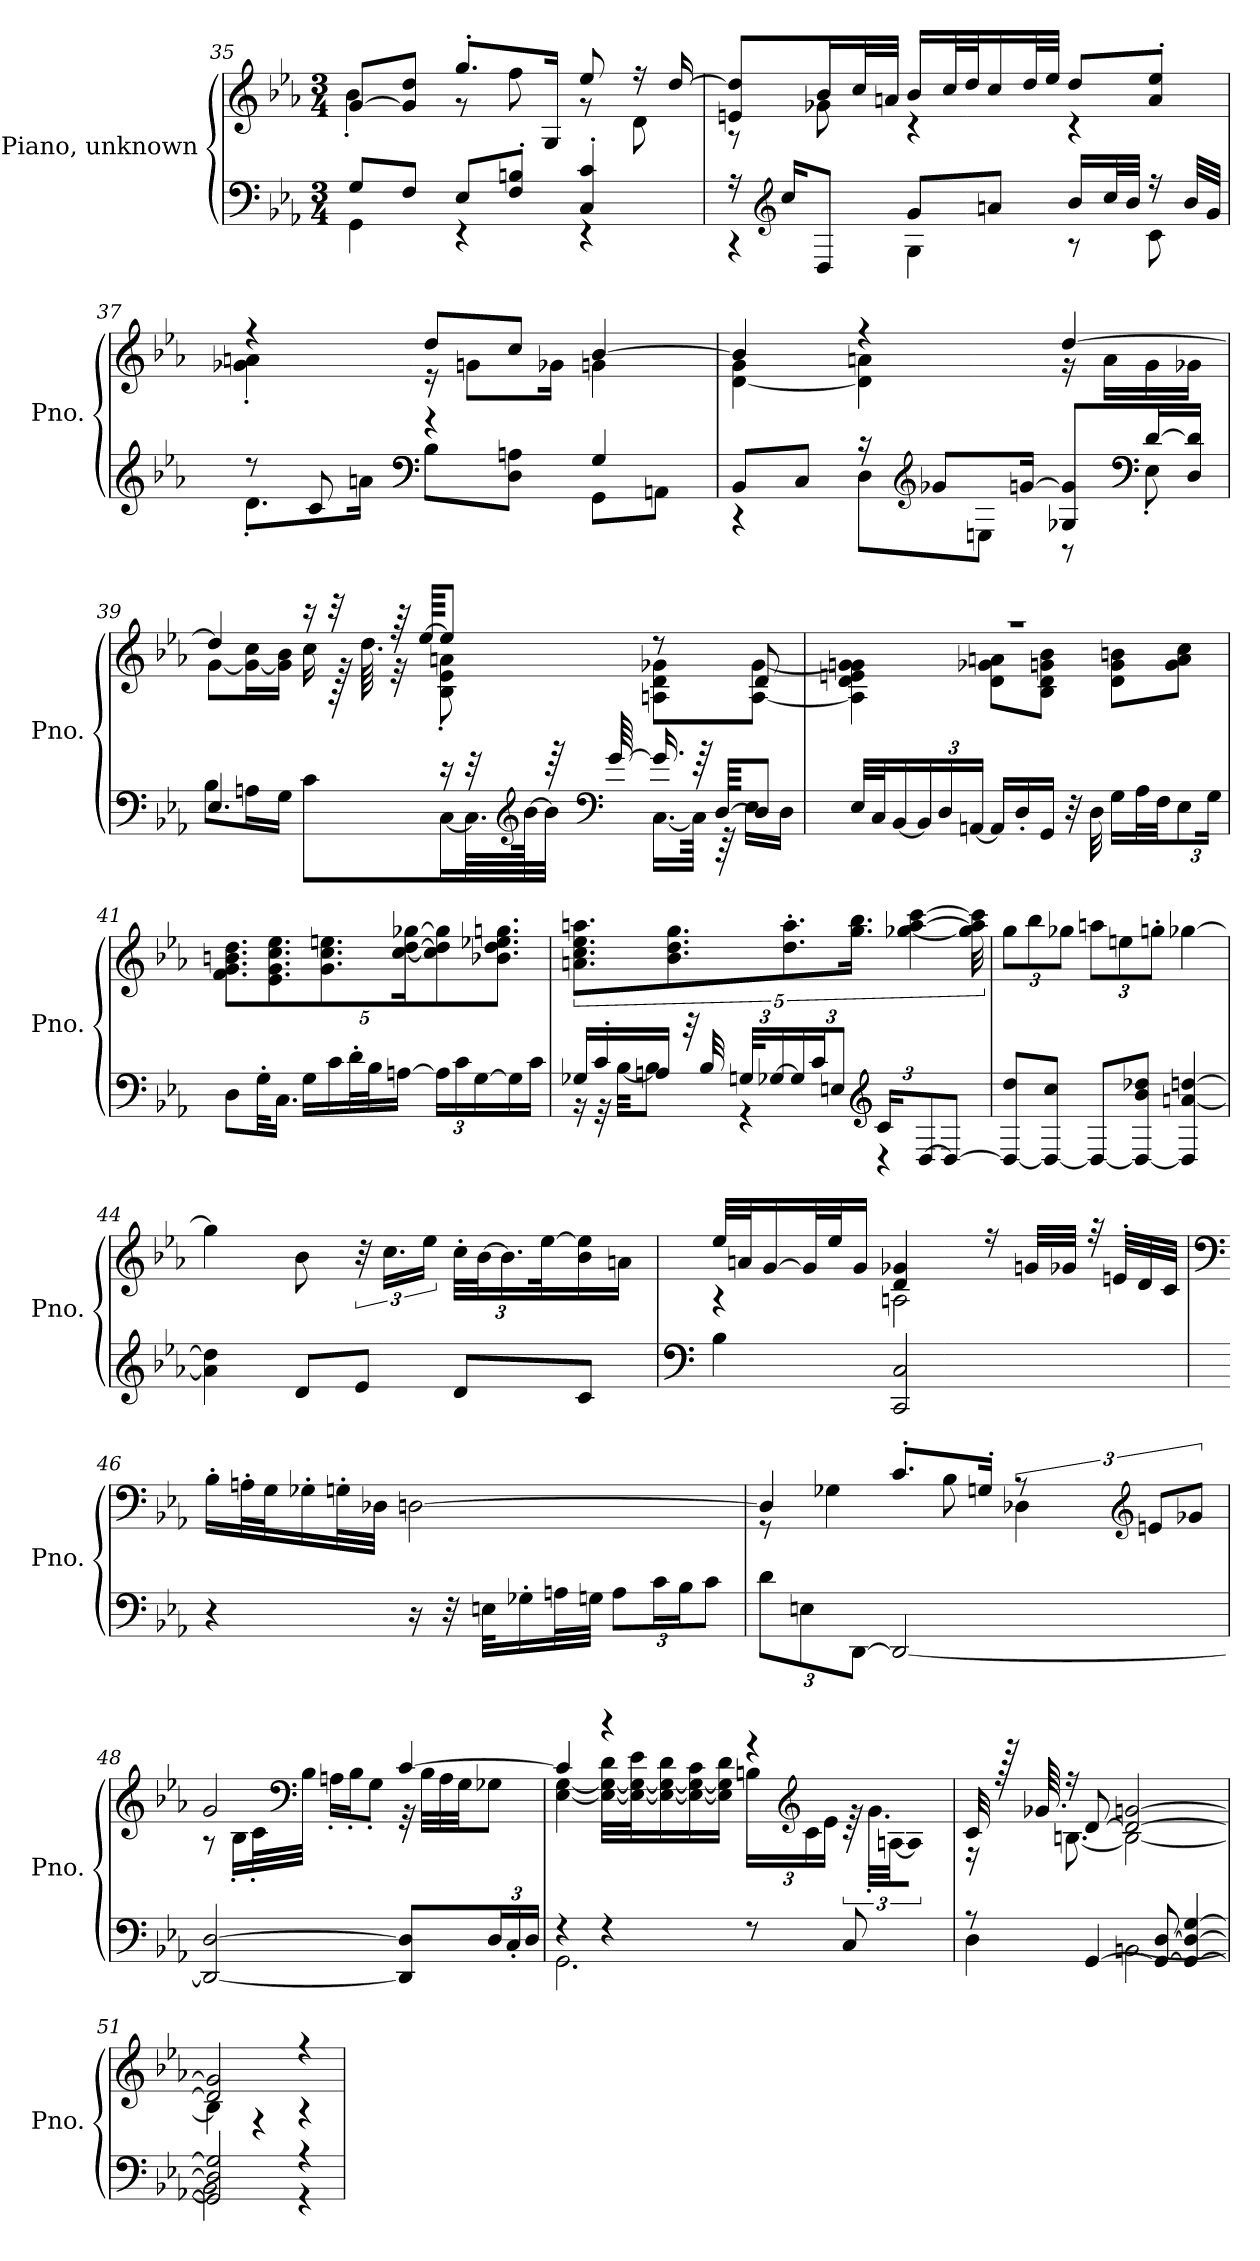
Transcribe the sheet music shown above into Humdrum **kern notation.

**kern	**kern
*part1	*part1
*staff2	*staff1
*I"Piano, unknown	*
*I'Pno.	*
!!LO:LB:g=z
*clefF4	*clefG2
*k[b-e-a-]	*k[b-e-a-]
*M3/4	*M3/4
=35	=35
*^	*^
8G/L	4GG\	[8g/L	4b-'\
8F/J	.	8g/] 8dd/J	.
8E-/L	4r	8.gg'/L	8r
8F/' 8Bn/'J	.	.	8ff\
.	.	16G/Jk	.
4C/' 4c/'	4r	8ee-/	8r
.	.	16r	8d\
.	.	[16dd/	.
=36	=36	=36	=36
16r	4r	8en/ 8dd/]L	8r
*clefG2	*	*	*
16cc/KL	.	.	.
8D/J	.	16b-/L	8g-X\
.	.	32cc/L	.
.	.	32an/JJJ	.
8g/L	4G\	16b-/LL	4r
.	.	32cc/L	.
.	.	32dd/J	.
8an/J	.	16cc/	.
.	.	32dd/L	.
.	.	32ee-/JJJ	.
16b-/LL	8r	8dd/L	4r
32cc/L	.	.	.
32b-/JJJ	.	.	.
16r	8c\	8a/' 8ee-/'J	.
32b-/LLL	.	.	.
32g/JJJ	.	.	.
!!LO:LB:g=z	!!
=37	=37	=37	=37
8r	8.d'\L	4r	4g-X\' 4an\'
8c/	.	.	.
.	16an\Jk	.	.
*clefF4	*	*	*
4r	8B-\L	8dd/L	16r
.	.	.	8gn\L
.	8D\ 8An\J	8cc/J	.
.	.	.	16g-X\Jk
4G/	8GG\L	[4b-/	4gn\
.	8AAn\J	.	.
=38	=38	=38	=38
8BB-/L	4r	4b-/]	[4d\ 4g\
8C/J	.	.	.
16r	8D\L	4r	4d\] 4an\
*clefG2	*	*	*
8g-X/L	.	.	.
.	8En\J	.	.
[16gn/Jk	.	.	.
8G-X/ 8g/]L	8r	[4dd/	16r
.	.	.	16a\LL
*clefF4	*	*	*
[16d/L	8E'\	.	16g\
16D/ 16d/]JJ	.	.	16g-X\JJ
!!LO:PB:g=z	!!
=39	=39	=39	=39
4.E-/	8B-\L	4dd/]	[8g\L
.	16An\L	.	16g\_ 16cc\L
.	16G\JJ	.	16g\] 16b-\JJ
.	8c\L	16r	16cc\
.	.	32r	128r
.	.	.	64.dd\
.	.	64r	32r
.	.	[64ee-/KKKL	.
16r	[16C\L	8ee-/J]	8B-\' 8e-\' 8an\'
32r	64.C\LL]	.	.
*clefG2	*	*	*
.	[128b-\JK	.	.
64r	32b-\JJJ]	.	.
*clefF4	*	*	*
[64g/	.	.	.
16.g/]	[16.C\LL	8r	8An\ 8d\ 8g-X\L
64r	64C\JJkk]	.	.
[64D/KKKL	64r	.	.
8D/J]	16E-\LL	8d/	[8A\ [8g-\J
.	16D\JJ	.	.
*v	*v	*	*
!!LO:LB:g=z	!!
=40	=40	=40
32E-/LLL	2.r	4A\] 4d\ 4en\ 4g-\] 4gn\
32C/J	.	.
[16BB-/	.	.
*Xbrackettup	*	*
24BB-/]	.	.
24D/	.	.
[24AAn/JJ	.	.
16AA/LL]	.	8d\ 8g-X\ 8an\L
16D'/	.	.
16GG/JJ	.	8B-\ 8d\ 8gn\ 8b-\J
32r	.	.
32D\	.	.
16G\LL	.	8d\ 8g\ 8bn\L
32A-\L	.	.
32F\JJ	.	.
12E-\	.	8g\ 8a\ 8cc\J
24G\Jk	.	.
*	*v	*v
=41	=41
*	*Xbrackettup
8D\L	10.f\ 10.g\ 10.bn\ 10.dd\L
32G'\KL	.
.	10.e-\ 10.g\ 10.cc\ 10.ee-\
16.C\JJ	.
16G\LL	.
.	10.g\ 10.cc\ 10.een\
16c\	.
32d'\L	.
32B-\J	.
[16An\JJ	.
.	[20cc\ [20dd\ [20gg-X\
24A\LL]	10cc\] 10dd\] 10gg-\]
24c\	.
[24G\	.
.	10.b-X\ 10.dd\ 10.ee-X\ 10.ggn\J
16G\]	.
16c\JJ	.
!!LO:LB:g=z
=42	=42
*^	*
*	*	*brackettup
16G-X/LL	16r	10.an\ 10.cc\ 10.ee-\ 10.aan\L
16c'/	32r	.
.	[32B-\KKL	.
16An/JJ	8B-\J]	.
.	.	10.b-\ 10.dd\ 10.gg\
32r	.	.
32B-/	.	.
48Gn/KLL	4r	.
[24G-X/	.	.
.	.	10.dd\' 10.aa\'
16G-/]	.	.
24c/J	.	.
12En/J	.	.
.	.	20.gg\ 20.bb-\Jk
*clefG2	*	*
24c/KL	4r	.
.	.	[5gg-X\ [5aa\ [5ccc\
[12D/	.	.
8D/J_	.	.
.	.	40gg-\] 40aa\] 40ccc\]
*v	*v	*
=43	=43
*	*Xbrackettup
8D/_ 8dd/L	12gg\L
.	12bb-\
8D/_ 8cc/J	.
.	12gg-X\J
8D/L_	12aan\L
.	12een\
8D/_ 8b-/ 8dd-X/J	.
.	12ggn'\J
4D/] [4an/ [4ddn/	[4gg-X\
!!LO:LB:g=z
=44	=44
4a\] 4dd\]	4gg-\]
8d/L	8b-\
*	*brackettup
8e-/J	48r
.	24.cc\LL
.	24ee-\JJ
*	*Xbrackettup
8d/L	48cc'\LLL
.	[48b-\J
.	24.b-\]
.	[48ee-\K
8c/J	16b-\ 16ee-\]
.	16an\JJ
=45	=45
*clefF4	*
*	*^
4B-\	32ee-/LLL	4r
.	32an/J	.
.	[16g/	.
.	32g/L]	.
.	32ee-/J	.
.	16g/JJ	.
2CC/ 2C/	4d/ 4g-X/	2An\
.	16r	.
.	32gn/LLL	.
.	32g-X/JJJ	.
.	32r	.
.	32en'/LLL	.
.	32d/	.
.	32c/JJJ	.
*	*v	*v
!!LO:LB:g=z
=46	=46
*	*clefF4
4r	16B-'\LL
.	32An'\L
.	32G\J
.	16G-X'\
.	32Gn'\L
.	32D-X\JJJ
16r	[2Dn\
32r	.
32En\KLL	.
16G-X'\	.
32An\L	.
32Gn\JJJ	.
12A\L	.
24c\L	.
24B-\J	.
12c\J	.
=47	=47
*	*^
12d\L	4D/]	8r
12En\	.	.
.	.	4G-X\
[12DD\J	.	.
2DD/_	8.c'/L	.
.	.	8B-\
.	16Gn'/Jk	.
*	*brackettup	*
.	12r	4D-X\
*	*clefG2	*
.	12en/L	.
.	12g-X/J	.
!!LO:LB:g=z	!!
=48	=48	=48
2DD/_ [2D/	2g/	8r
.	.	16B-'\LL
.	.	32c'\L
*	*clefF4	*
.	.	32B-\JJJ
.	.	16An'\LL
.	.	16B-'\J
.	.	8G'\J
8DD/] 8D/]L	[4c/	32r
.	.	32B-\LLL
.	.	32A\
.	.	32G\JJ
24D/L	.	8G-X\J
24C'/	.	.
24D/JJ	.	.
=49	=49	=49
*^	*	*
4r	2.GG\	4c/]	[4E-\ [4G\
4r	.	4r	32E-\_ 32G\_ 32d\LLL
.	.	.	32E-\_ 32G\_ 32e-\J
.	.	.	16E-\_ 16G\_ 16d\
.	.	.	16E-\_ 16G\_ 16c\
.	.	.	16E-\] 16G\] 16d\JJ
*	*	*	*Xbrackettup
8r	.	4r	24Bn\LL
*	*	*clefG2	*
.	.	.	24c\
.	.	.	24e-\JJ
*	*	*	*brackettup
8C/	.	.	96r
.	.	.	48.g'\LLL
.	.	.	[48An\J
.	.	.	16A\JJ]
!!LO:PB:g=z	!!
=50	=50	=50	=50
8r	4D\	32c/	16r
.	.	128r	.
.	.	64.g-X/	.
.	.	16r	[8.Bn\
[4GG/	.	[8d/	.
.	[2BBn\	2d/_ [2gn/	2B\_
8GG/_ [8D/	.	.	.
4GG/_ 4D/_ [4G/	.	.	.
=51	=51	=51	=51
2GG/] 2D/] 2G/]	2BB\]	2d/] 2g/]	4B\]
.	.	.	4r
4r	4r	4r	4r
*v	*v	*	*
*	*v	*v
=	=
*-	*-
